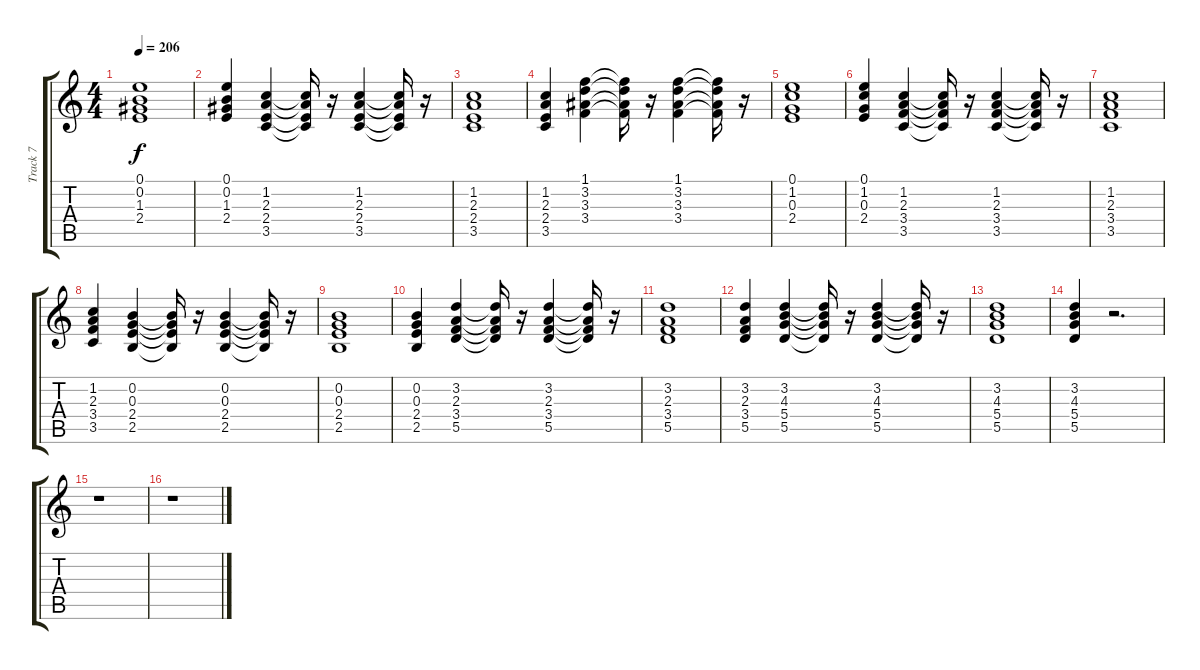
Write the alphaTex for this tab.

\track ("Track 7" "Track 7") {instrument acousticguitarnylon}
\staff {score tabs}
\tuning (E4 B3 G3 D3 A2 E2) {hide}
\ts (4 4)
\tempo 206
\clef g2
\ks c
(0.1 0.2 1.3 2.4).1{dy f} |
(0.1 0.2 1.3 2.4).4 (1.2 2.3 2.4 3.5).4 (1.2{t} 2.3{t} 2.4{t} 3.5{t}).16 r.16 (1.2 2.3 2.4 3.5).4 (1.2{t} 2.3{t} 2.4{t} 3.5{t}).16 r.16 |
(1.2 2.3 2.4 3.5).1 |
(1.2 2.3 2.4 3.5).4 (1.1 3.2 3.3 3.4).4 (1.1{t} 3.2{t} 3.3{t} 3.4{t}).16 r.16 (1.1 3.2 3.3 3.4).4 (1.1{t} 3.2{t} 3.3{t} 3.4{t}).16 r.16 |
(0.1 1.2 0.3 2.4).1 |
(0.1 1.2 0.3 2.4).4 (1.2 2.3 3.4 3.5).4 (1.2{t} 2.3{t} 3.4{t} 3.5{t}).16 r.16 (1.2 2.3 3.4 3.5).4 (1.2{t} 2.3{t} 3.4{t} 3.5{t}).16 r.16 |
(1.2 2.3 3.4 3.5).1 |
(1.2 2.3 3.4 3.5).4 (0.2 0.3 2.4 2.5).4 (0.2{t} 0.3{t} 2.4{t} 2.5{t}).16 r.16 (0.2 0.3 2.4 2.5).4 (0.2{t} 0.3{t} 2.4{t} 2.5{t}).16 r.16 |
(0.2 0.3 2.4 2.5).1 |
(0.2 0.3 2.4 2.5).4 (3.2 2.3 3.4 5.5).4 (3.2{t} 2.3{t} 3.4{t} 5.5{t}).16 r.16 (3.2 2.3 3.4 5.5).4 (3.2{t} 2.3{t} 3.4{t} 5.5{t}).16 r.16 |
(3.2 2.3 3.4 5.5).1 |
(3.2 2.3 3.4 5.5).4 (3.2 4.3 5.4 5.5).4 (3.2{t} 4.3{t} 5.4{t} 5.5{t}).16 r.16 (3.2 4.3 5.4 5.5).4 (3.2{t} 4.3{t} 5.4{t} 5.5{t}).16 r.16 |
(3.2 4.3 5.4 5.5).1 |
(3.2 4.3 5.4 5.5).4 r.2{d} |
r.1 |
r.1
